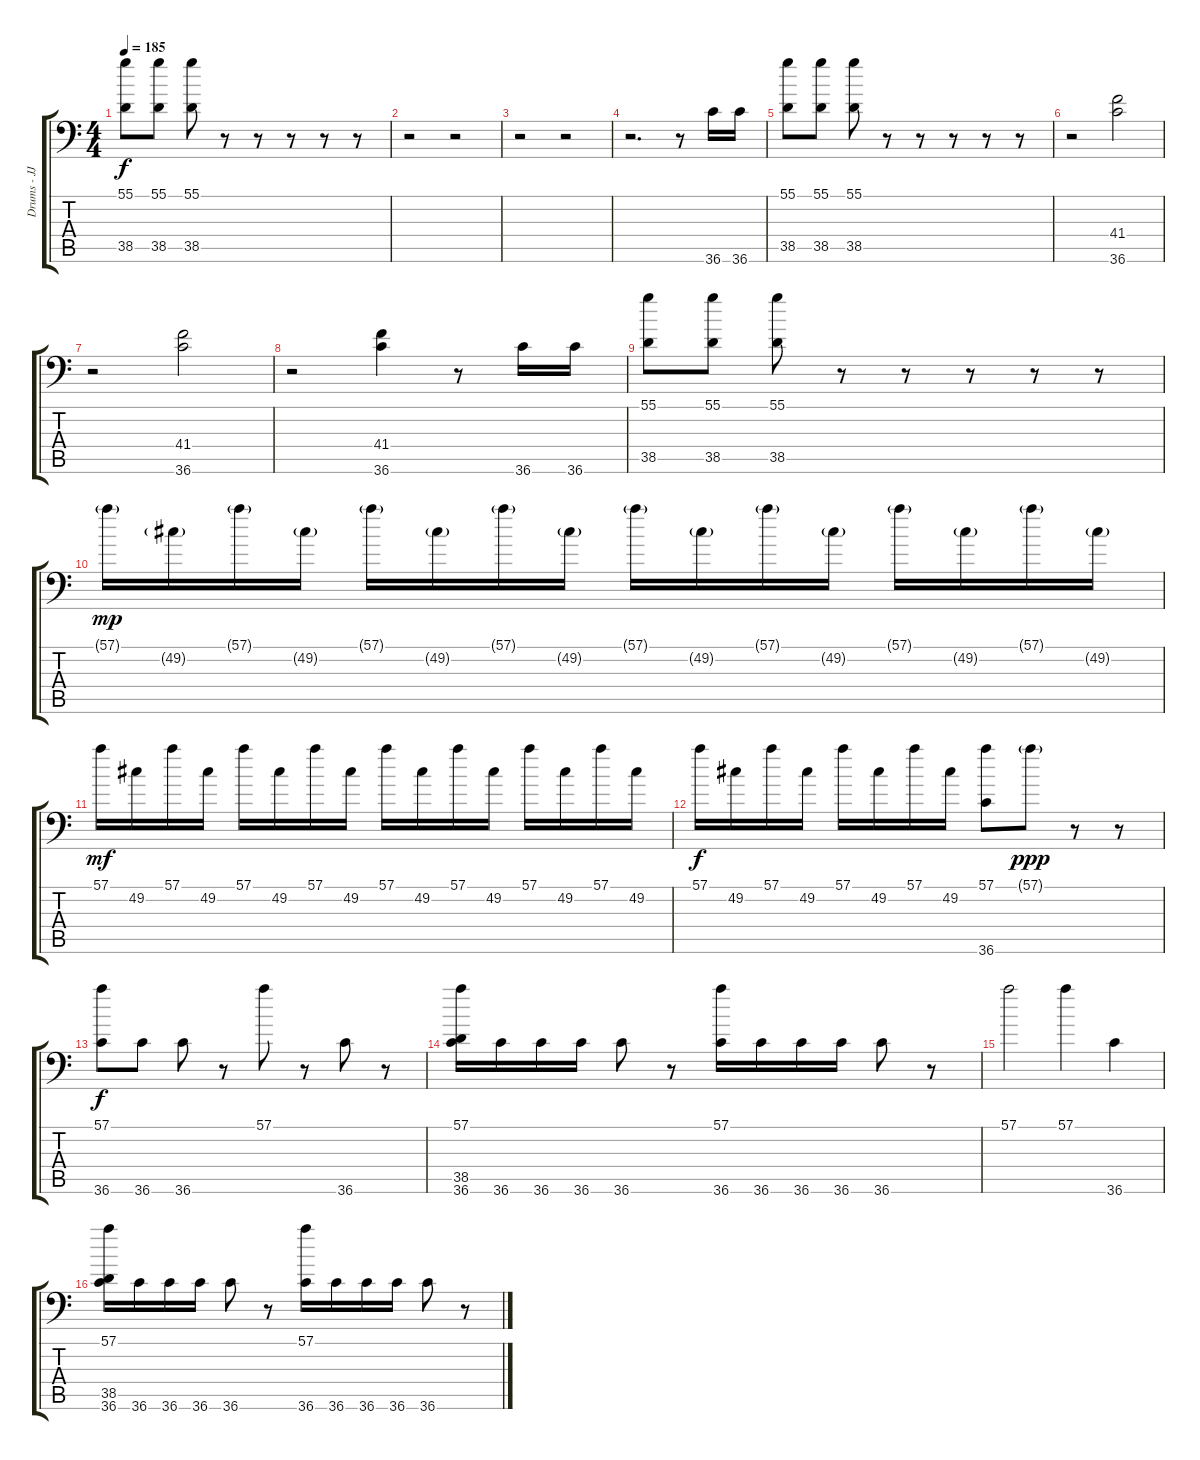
\track ("Drums - JJ" "Drums - JJ") {instrument acousticgrandpiano}
\staff {score tabs}
\tuning (C-1 C-1 C-1 C-1 C-1 C-1) {hide}
\ts (4 4)
\tempo 185
\clef f4
\ks c
(55.1 38.5).8{dy f} (55.1 38.5).8 (55.1 38.5).8 r.8 r.8 r.8 r.8 r.8 |
r.2 r.2 |
r.2 r.2 |
r.2{d} r.8 36.6.16 36.6.16 |
(55.1 38.5).8 (55.1 38.5).8 (55.1 38.5).8 r.8 r.8 r.8 r.8 r.8 |
r.2 (41.4 36.6).2 |
r.2 (41.4 36.6).2 |
r.2 (41.4 36.6).4 r.8 36.6.16 36.6.16 |
(55.1 38.5).8 (55.1 38.5).8 (55.1 38.5).8 r.8 r.8 r.8 r.8 r.8 |
57.1{g}.16{dy mp} 49.2{g}.16 57.1{g}.16 49.2{g}.16 57.1{g}.16 49.2{g}.16 57.1{g}.16 49.2{g}.16 57.1{g}.16 49.2{g}.16 57.1{g}.16 49.2{g}.16 57.1{g}.16 49.2{g}.16 57.1{g}.16 49.2{g}.16 |
57.1.16{dy mf} 49.2.16 57.1.16 49.2.16 57.1.16 49.2.16 57.1.16 49.2.16 57.1.16 49.2.16 57.1.16 49.2.16 57.1.16 49.2.16 57.1.16 49.2.16 |
57.1.16{dy f} 49.2.16 57.1.16 49.2.16 57.1.16 49.2.16 57.1.16 49.2.16 (57.1 36.6).8 57.1{g}.8{dy ppp} r.8 r.8 |
(57.1 36.6).8{dy f} 36.6.8 36.6.8 r.8 57.1.8 r.8 36.6.8 r.8 |
(57.1 38.5 36.6).16 36.6.16 36.6.16 36.6.16 36.6.8 r.8 (57.1 36.6).16 36.6.16 36.6.16 36.6.16 36.6.8 r.8 |
57.1.2 57.1.4 36.6.4 |
(57.1 38.5 36.6).16 36.6.16 36.6.16 36.6.16 36.6.8 r.8 (57.1 36.6).16 36.6.16 36.6.16 36.6.16 36.6.8 r.8
